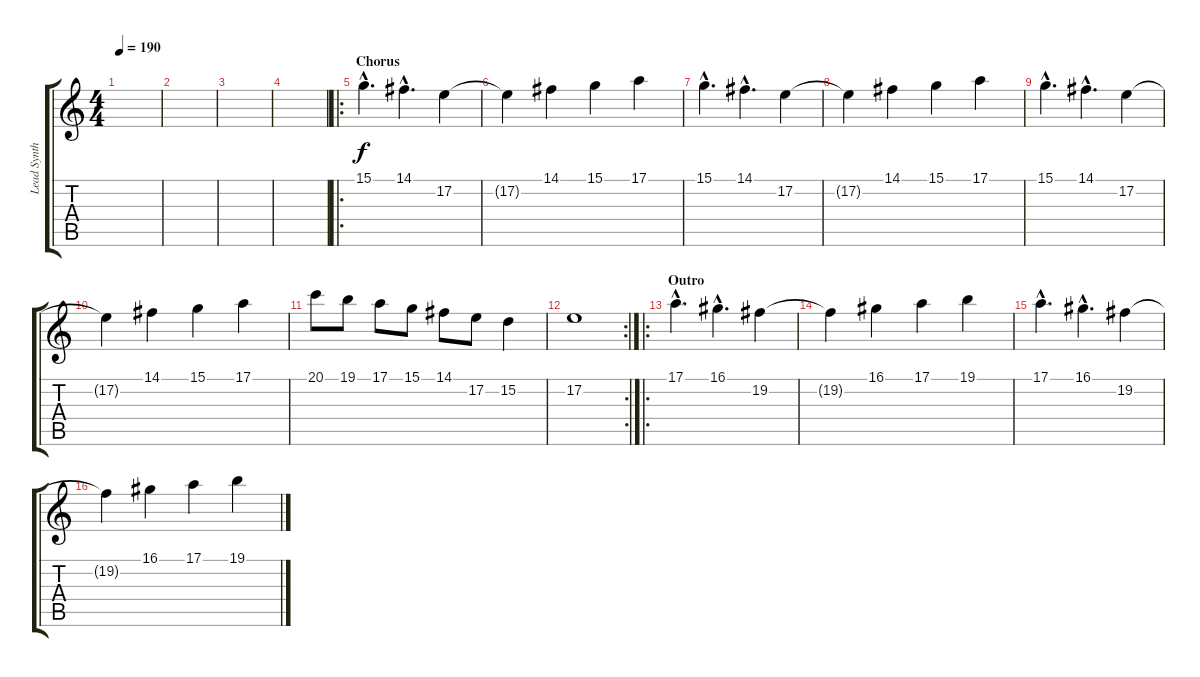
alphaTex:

\track ("Lead Synth" "Lead Synth") {instrument stringensemble1}
\staff {score tabs}
\tuning (E4 B3 G3 D3 A2 E2) {hide}
\ts (4 4)
\tempo 190
\clef g2
\ks c
|
|
|
|
\ro
\section ("" "Chorus")
15.1{hac}.4{d} 14.1{hac}.4{d} 17.2.4 |
17.2{t}.4 14.1.4 15.1.4 17.1.4 |
15.1{hac}.4{d} 14.1{hac}.4{d} 17.2.4 |
17.2{t}.4 14.1.4 15.1.4 17.1.4 |
15.1{hac}.4{d} 14.1{hac}.4{d} 17.2.4 |
17.2{t}.4 14.1.4 15.1.4 17.1.4 |
20.1.8 19.1.8 17.1.8 15.1.8 14.1.8 17.2.8 15.2.4 |
\rc 2
17.2.1 |
\ro
\section ("" "Outro")
17.1{hac}.4{d} 16.1{hac}.4{d} 19.2.4 |
19.2{t}.4 16.1.4 17.1.4 19.1.4 |
17.1{hac}.4{d} 16.1{hac}.4{d} 19.2.4 |
19.2{t}.4 16.1.4 17.1.4 19.1.4
